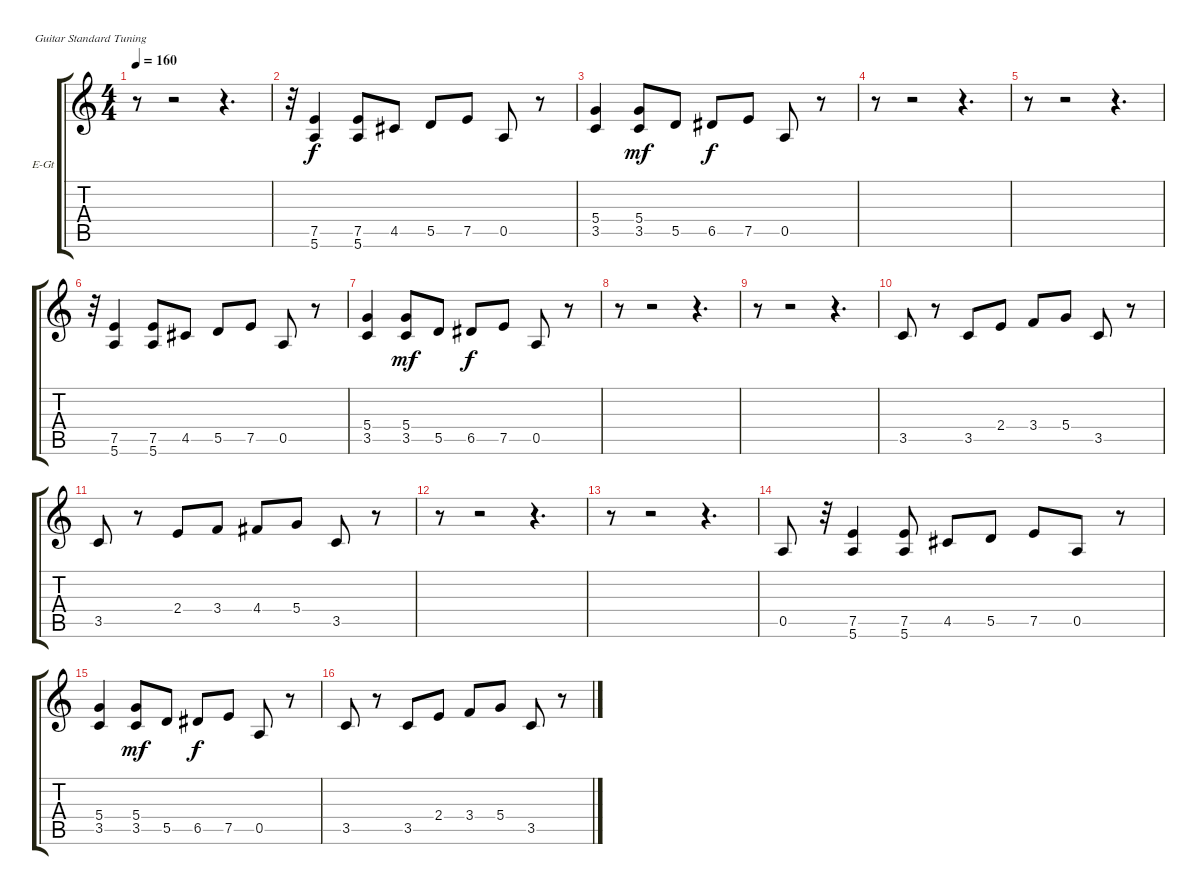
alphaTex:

\bracketExtendMode groupsimilarinstruments
\firstSystemTrackNameOrientation horizontal
\otherSystemsTrackNameOrientation horizontal
\track ("Malcolm" "E-Gt") {instrument overdrivenguitar}
\staff {score tabs}
\tuning (E4 B3 G3 D3 A2 E2)
\ts (4 4)
\tempo 160
\clef g2
\ks c
r.8{dy f} r.2 r.4{d} |
r.32 (5.6 7.5).4 (7.5 5.6).8 4.5.8 5.5.8 7.5.8 0.5.8 r.8 |
(3.5 5.4).4 (3.5 5.4).8{dy mf} 5.5.8 6.5.8{dy f} 7.5.8 0.5.8 r.8 |
r.8 r.2 r.4{d} |
r.8 r.2 r.4{d} |
r.32 (5.6 7.5).4 (7.5 5.6).8 4.5.8 5.5.8 7.5.8 0.5.8 r.8 |
(3.5 5.4).4 (3.5 5.4).8{dy mf} 5.5.8 6.5.8{dy f} 7.5.8 0.5.8 r.8 |
r.8 r.2 r.4{d} |
r.8 r.2 r.4{d} |
3.5.8 r.8 3.5.8 2.4.8 3.4.8 5.4.8 3.5.8 r.8 |
3.5.8 r.8 2.4.8 3.4.8 4.4.8 5.4.8 3.5.8 r.8 |
r.8 r.2 r.4{d} |
r.8 r.2 r.4{d} |
0.5.8 r.32 (5.6 7.5).4 (7.5 5.6).8 4.5.8 5.5.8 7.5.8 0.5.8 r.8 |
(3.5 5.4).4 (3.5 5.4).8{dy mf} 5.5.8 6.5.8{dy f} 7.5.8 0.5.8 r.8 |
3.5.8 r.8 3.5.8 2.4.8 3.4.8 5.4.8 3.5.8 r.8
